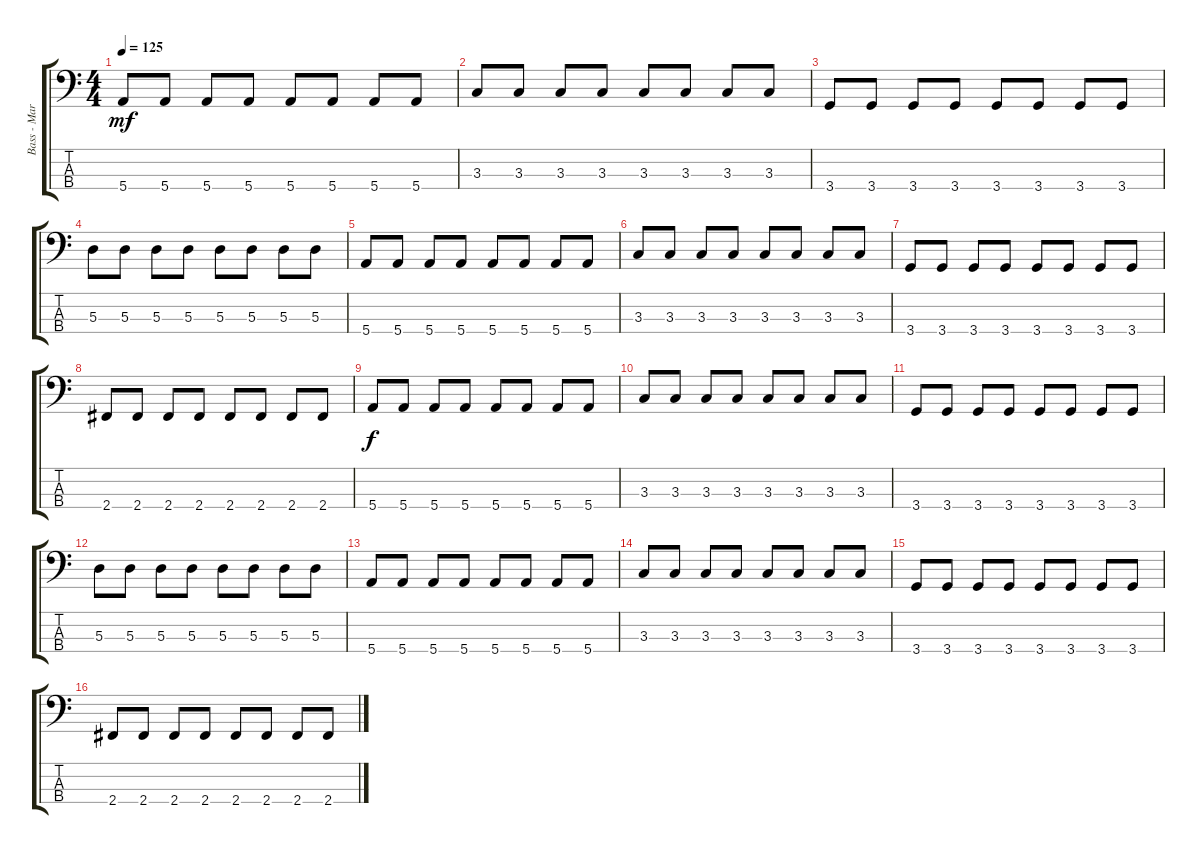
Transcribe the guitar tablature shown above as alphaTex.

\track ("Bass - Marius" "Bass - Mar") {instrument electricbassfinger}
\staff {score tabs}
\tuning (G2 D2 A1 E1) {hide}
\ts (4 4)
\tempo 125
\clef f4
\ks c
5.4.8{dy mf} 5.4.8 5.4.8 5.4.8 5.4.8 5.4.8 5.4.8 5.4.8 |
3.3.8 3.3.8 3.3.8 3.3.8 3.3.8 3.3.8 3.3.8 3.3.8 |
3.4.8 3.4.8 3.4.8 3.4.8 3.4.8 3.4.8 3.4.8 3.4.8 |
5.3.8 5.3.8 5.3.8 5.3.8 5.3.8 5.3.8 5.3.8 5.3.8 |
5.4.8 5.4.8 5.4.8 5.4.8 5.4.8 5.4.8 5.4.8 5.4.8 |
3.3.8 3.3.8 3.3.8 3.3.8 3.3.8 3.3.8 3.3.8 3.3.8 |
3.4.8 3.4.8 3.4.8 3.4.8 3.4.8 3.4.8 3.4.8 3.4.8 |
2.4.8 2.4.8 2.4.8 2.4.8 2.4.8 2.4.8 2.4.8 2.4.8 |
5.4.8{dy f} 5.4.8 5.4.8 5.4.8 5.4.8 5.4.8 5.4.8 5.4.8 |
3.3.8 3.3.8 3.3.8 3.3.8 3.3.8 3.3.8 3.3.8 3.3.8 |
3.4.8 3.4.8 3.4.8 3.4.8 3.4.8 3.4.8 3.4.8 3.4.8 |
5.3.8 5.3.8 5.3.8 5.3.8 5.3.8 5.3.8 5.3.8 5.3.8 |
5.4.8 5.4.8 5.4.8 5.4.8 5.4.8 5.4.8 5.4.8 5.4.8 |
3.3.8 3.3.8 3.3.8 3.3.8 3.3.8 3.3.8 3.3.8 3.3.8 |
3.4.8 3.4.8 3.4.8 3.4.8 3.4.8 3.4.8 3.4.8 3.4.8 |
2.4.8 2.4.8 2.4.8 2.4.8 2.4.8 2.4.8 2.4.8 2.4.8
